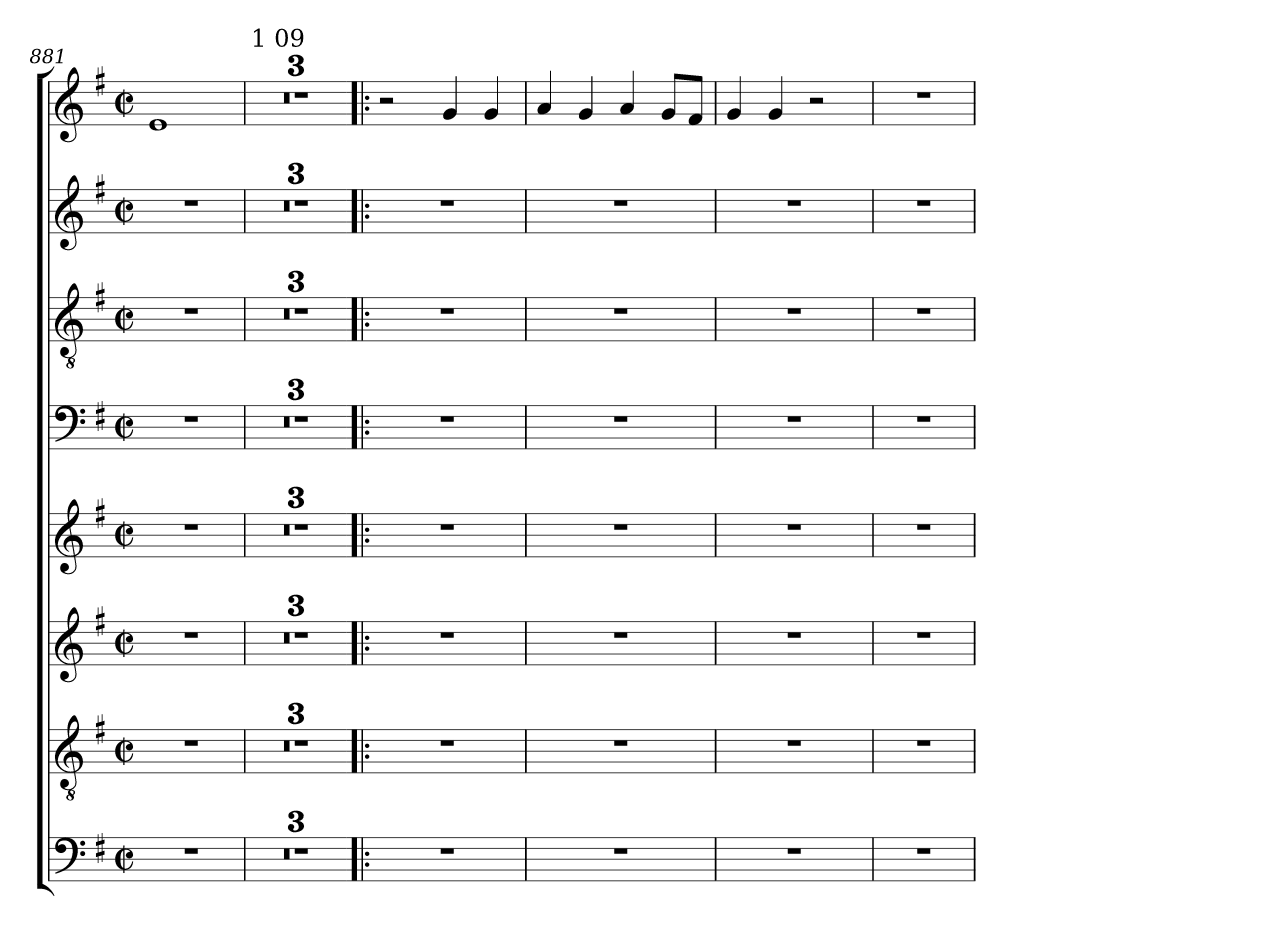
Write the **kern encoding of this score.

**kern	**kern	**kern	**kern	**kern	**kern	**kern	**kern
*part8	*part7	*part6	*part5	*part4	*part3	*part2	*part1
*staff8	*staff7	*staff6	*staff5	*staff4	*staff3	*staff2	*staff1
*clefF4	*clefGv2	*clefG2	*clefG2	*clefF4	*clefGv2	*clefG2	*clefG2
*k[f#]	*k[f#]	*k[f#]	*k[f#]	*k[f#]	*k[f#]	*k[f#]	*k[f#]
*G:	*G:	*G:	*G:	*G:	*G:	*G:	*G:
*M2/2	*M2/2	*M2/2	*M2/2	*M2/2	*M2/2	*M2/2	*M2/2
*met(c|)	*met(c|)	*met(c|)	*met(c|)	*met(c|)	*met(c|)	*met(c|)	*met(c|)
=881	=881	=881	=881	=881	=881	=881	=881
1r	1r	1r	1r	1r	1r	1r	1e
!!LO:LB:g=z
=882	=882	=882	=882	=882	=882	=882	=882
!	!	!	!	!	!	!	!LO:TX:a:t=1 09
1r	1r	1r	1r	1r	1r	1r	1r
=883!|:	=883!|:	=883!|:	=883!|:	=883!|:	=883!|:	=883!|:	=883!|:
1r	1r	1r	1r	1r	1r	1r	1r
=884	=884	=884	=884	=884	=884	=884	=884
1r	1r	1r	1r	1r	1r	1r	1r
=885	=885	=885	=885	=885	=885	=885	=885
1r	1r	1r	1r	1r	1r	1r	2r
.	.	.	.	.	.	.	4g/
.	.	.	.	.	.	.	4g/
=886	=886	=886	=886	=886	=886	=886	=886
1r	1r	1r	1r	1r	1r	1r	4a/
.	.	.	.	.	.	.	4g/
.	.	.	.	.	.	.	4a/
.	.	.	.	.	.	.	8g/L
.	.	.	.	.	.	.	8f#/J
=887	=887	=887	=887	=887	=887	=887	=887
1r	1r	1r	1r	1r	1r	1r	4g/
.	.	.	.	.	.	.	4g/
.	.	.	.	.	.	.	2r
=888	=888	=888	=888	=888	=888	=888	=888
1r	1r	1r	1r	1r	1r	1r	1r
=	=	=	=	=	=	=	=
*-	*-	*-	*-	*-	*-	*-	*-
